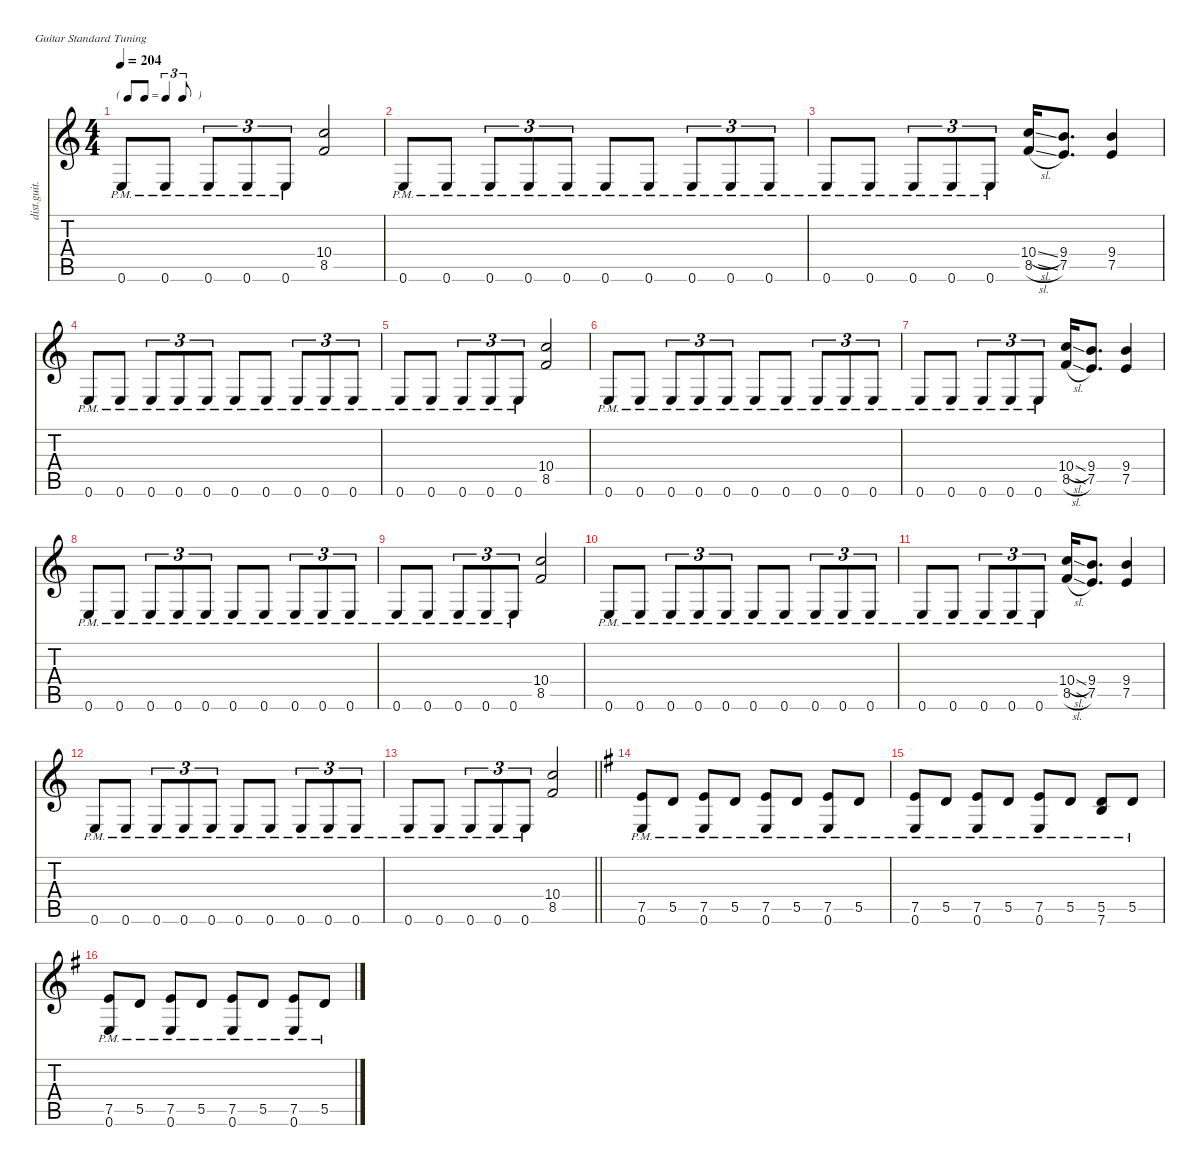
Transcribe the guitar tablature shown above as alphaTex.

\defaultSystemsLayout 4
\hideDynamics
\bracketExtendMode nobrackets
\otherSystemsTrackNameOrientation horizontal
\track ("Guitar 2" "dist.guit.") {defaultSystemsLayout 8 instrument distortionguitar}
\staff {score tabs}
\tuning (E4 B3 G3 D3 A2 E2)
\ts (4 4)
\tf triplet8th
\tempo 204
\clef g2
\ks aminor
0.6{pm}.8{dy f beam Up} 0.6{pm}.8{beam Up} 0.6{pm}.8{tu (3 2) beam Up} 0.6{pm}.8{tu (3 2) beam Up} 0.6{pm}.8{tu (3 2) beam Up} (10.4 8.5).2{beam Up} |
0.6{pm}.8{beam Up} 0.6{pm}.8{beam Up} 0.6{pm}.8{tu (3 2) beam Up} 0.6{pm}.8{tu (3 2) beam Up} 0.6{pm}.8{tu (3 2) beam Up} 0.6{pm}.8{beam Up} 0.6{pm}.8{beam Up} 0.6{pm}.8{tu (3 2) beam Up} 0.6{pm}.8{tu (3 2) beam Up} 0.6{pm}.8{tu (3 2) beam Up} |
0.6{pm}.8{beam Up} 0.6{pm}.8{beam Up} 0.6{pm}.8{tu (3 2) beam Up} 0.6{pm}.8{tu (3 2) beam Up} 0.6{pm}.8{tu (3 2) beam Up} (10.4{sl} 8.5{sl}).16{beam Up} (9.4 7.5).8{d beam Up} (9.4 7.5).4{beam Up} |
0.6{pm}.8{beam Up} 0.6{pm}.8{beam Up} 0.6{pm}.8{tu (3 2) beam Up} 0.6{pm}.8{tu (3 2) beam Up} 0.6{pm}.8{tu (3 2) beam Up} 0.6{pm}.8{beam Up} 0.6{pm}.8{beam Up} 0.6{pm}.8{tu (3 2) beam Up} 0.6{pm}.8{tu (3 2) beam Up} 0.6{pm}.8{tu (3 2) beam Up} |
0.6{pm}.8{beam Up} 0.6{pm}.8{beam Up} 0.6{pm}.8{tu (3 2) beam Up} 0.6{pm}.8{tu (3 2) beam Up} 0.6{pm}.8{tu (3 2) beam Up} (10.4 8.5).2{beam Up} |
0.6{pm}.8{beam Up} 0.6{pm}.8{beam Up} 0.6{pm}.8{tu (3 2) beam Up} 0.6{pm}.8{tu (3 2) beam Up} 0.6{pm}.8{tu (3 2) beam Up} 0.6{pm}.8{beam Up} 0.6{pm}.8{beam Up} 0.6{pm}.8{tu (3 2) beam Up} 0.6{pm}.8{tu (3 2) beam Up} 0.6{pm}.8{tu (3 2) beam Up} |
0.6{pm}.8{beam Up} 0.6{pm}.8{beam Up} 0.6{pm}.8{tu (3 2) beam Up} 0.6{pm}.8{tu (3 2) beam Up} 0.6{pm}.8{tu (3 2) beam Up} (10.4{sl} 8.5{sl}).16{beam Up} (9.4 7.5).8{d beam Up} (9.4 7.5).4{beam Up} |
0.6{pm}.8{beam Up} 0.6{pm}.8{beam Up} 0.6{pm}.8{tu (3 2) beam Up} 0.6{pm}.8{tu (3 2) beam Up} 0.6{pm}.8{tu (3 2) beam Up} 0.6{pm}.8{beam Up} 0.6{pm}.8{beam Up} 0.6{pm}.8{tu (3 2) beam Up} 0.6{pm}.8{tu (3 2) beam Up} 0.6{pm}.8{tu (3 2) beam Up} |
0.6{pm}.8{beam Up} 0.6{pm}.8{beam Up} 0.6{pm}.8{tu (3 2) beam Up} 0.6{pm}.8{tu (3 2) beam Up} 0.6{pm}.8{tu (3 2) beam Up} (10.4 8.5).2{beam Up} |
0.6{pm}.8{beam Up} 0.6{pm}.8{beam Up} 0.6{pm}.8{tu (3 2) beam Up} 0.6{pm}.8{tu (3 2) beam Up} 0.6{pm}.8{tu (3 2) beam Up} 0.6{pm}.8{beam Up} 0.6{pm}.8{beam Up} 0.6{pm}.8{tu (3 2) beam Up} 0.6{pm}.8{tu (3 2) beam Up} 0.6{pm}.8{tu (3 2) beam Up} |
0.6{pm}.8{beam Up} 0.6{pm}.8{beam Up} 0.6{pm}.8{tu (3 2) beam Up} 0.6{pm}.8{tu (3 2) beam Up} 0.6{pm}.8{tu (3 2) beam Up} (10.4{sl} 8.5{sl}).16{beam Up} (9.4 7.5).8{d beam Up} (9.4 7.5).4{beam Up} |
0.6{pm}.8{beam Up} 0.6{pm}.8{beam Up} 0.6{pm}.8{tu (3 2) beam Up} 0.6{pm}.8{tu (3 2) beam Up} 0.6{pm}.8{tu (3 2) beam Up} 0.6{pm}.8{beam Up} 0.6{pm}.8{beam Up} 0.6{pm}.8{tu (3 2) beam Up} 0.6{pm}.8{tu (3 2) beam Up} 0.6{pm}.8{tu (3 2) beam Up} |
\barLineRight lightlight
0.6{pm}.8{beam Up} 0.6{pm}.8{beam Up} 0.6{pm}.8{tu (3 2) beam Up} 0.6{pm}.8{tu (3 2) beam Up} 0.6{pm}.8{tu (3 2) beam Up} (10.4 8.5).2{beam Up} |
\ks eminor
(7.5{pm acc forcenatural} 0.6{pm acc forcenatural}).8{beam Up} 5.5{pm acc forcenatural}.8{beam Up} (7.5{pm acc forcenatural} 0.6{pm acc forcenatural}).8{beam Up} 5.5{pm acc forcenatural}.8{beam Up} (7.5{pm acc forcenatural} 0.6{pm acc forcenatural}).8{beam Up} 5.5{pm acc forcenatural}.8{beam Up} (7.5{pm acc forcenatural} 0.6{pm acc forcenatural}).8{beam Up} 5.5{pm acc forcenatural}.8{beam Up} |
(7.5{pm acc forcenatural} 0.6{pm acc forcenatural}).8{beam Up} 5.5{pm acc forcenatural}.8{beam Up} (7.5{pm acc forcenatural} 0.6{pm acc forcenatural}).8{beam Up} 5.5{pm acc forcenatural}.8{beam Up} (7.5{pm acc forcenatural} 0.6{pm acc forcenatural}).8{beam Up} 5.5{pm acc forcenatural}.8{beam Up} (5.5{pm acc forcenatural} 7.6{pm acc forcenatural}).8{beam Up} 5.5{pm acc forcenatural}.8{beam Up} |
(7.5{pm acc forcenatural} 0.6{pm acc forcenatural}).8{beam Up} 5.5{pm acc forcenatural}.8{beam Up} (7.5{pm acc forcenatural} 0.6{pm acc forcenatural}).8{beam Up} 5.5{pm acc forcenatural}.8{beam Up} (7.5{pm acc forcenatural} 0.6{pm acc forcenatural}).8{beam Up} 5.5{pm acc forcenatural}.8{beam Up} (7.5{pm acc forcenatural} 0.6{pm acc forcenatural}).8{beam Up} 5.5{pm acc forcenatural}.8{beam Up}
